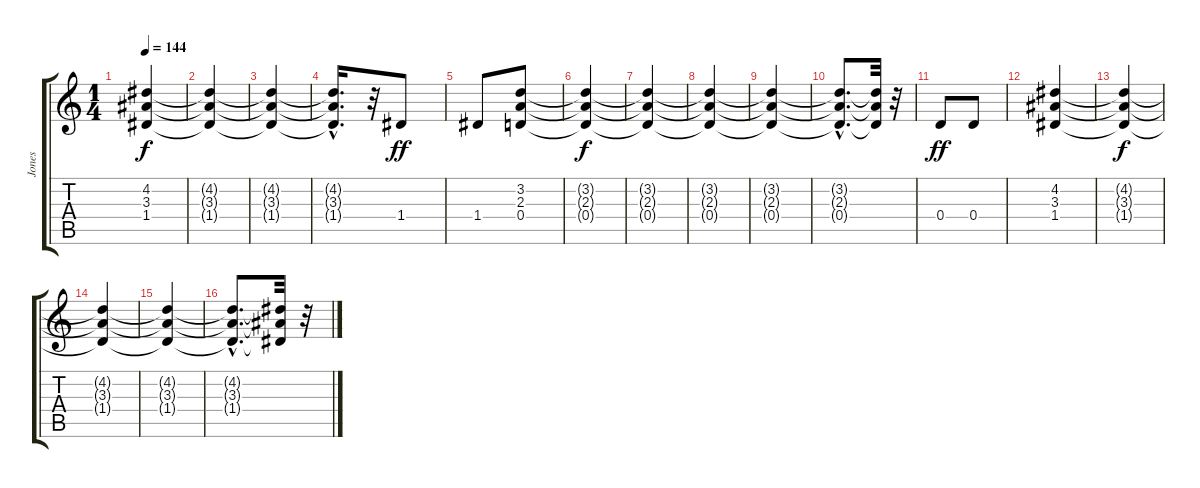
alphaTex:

\track ("Jones" "Jones") {instrument distortionguitar}
\staff {score tabs}
\tuning (E4 B3 G3 D3 A2 D2) {hide}
\ts (1 4)
\tempo 144
\clef g2
\ks c
(4.2{t} 3.3{t} 1.4{t}).4{dy f} |
(4.2{t} 3.3{t} 1.4{t}).4 |
(4.2{t} 3.3{t} 1.4{t}).4 |
(4.2{hac t} 3.3{hac t} 1.4{hac t}).16{d} r.32 1.4.8{dy ff} |
1.4.8 (3.2 2.3 0.4).8 |
(3.2{t} 2.3{t} 0.4{t}).4{dy f} |
(3.2{t} 2.3{t} 0.4{t}).4 |
(3.2{t} 2.3{t} 0.4{t}).4 |
(3.2{t} 2.3{t} 0.4{t}).4 |
(3.2{hac t} 2.3{hac t} 0.4{hac t}).8{d} (3.2{t} 2.3{t} 0.4{t}).32 r.32 |
0.4.8{dy ff} 0.4.8 |
(4.2 3.3 1.4).4 |
(4.2{t} 3.3{t} 1.4{t}).4{dy f} |
(4.2{t} 3.3{t} 1.4{t}).4 |
(4.2{t} 3.3{t} 1.4{t}).4 |
(4.2{hac t} 3.3{hac t} 1.4{hac t}).8{d} (4.2{t} 3.3{t} 1.4{t}).32 r.32
